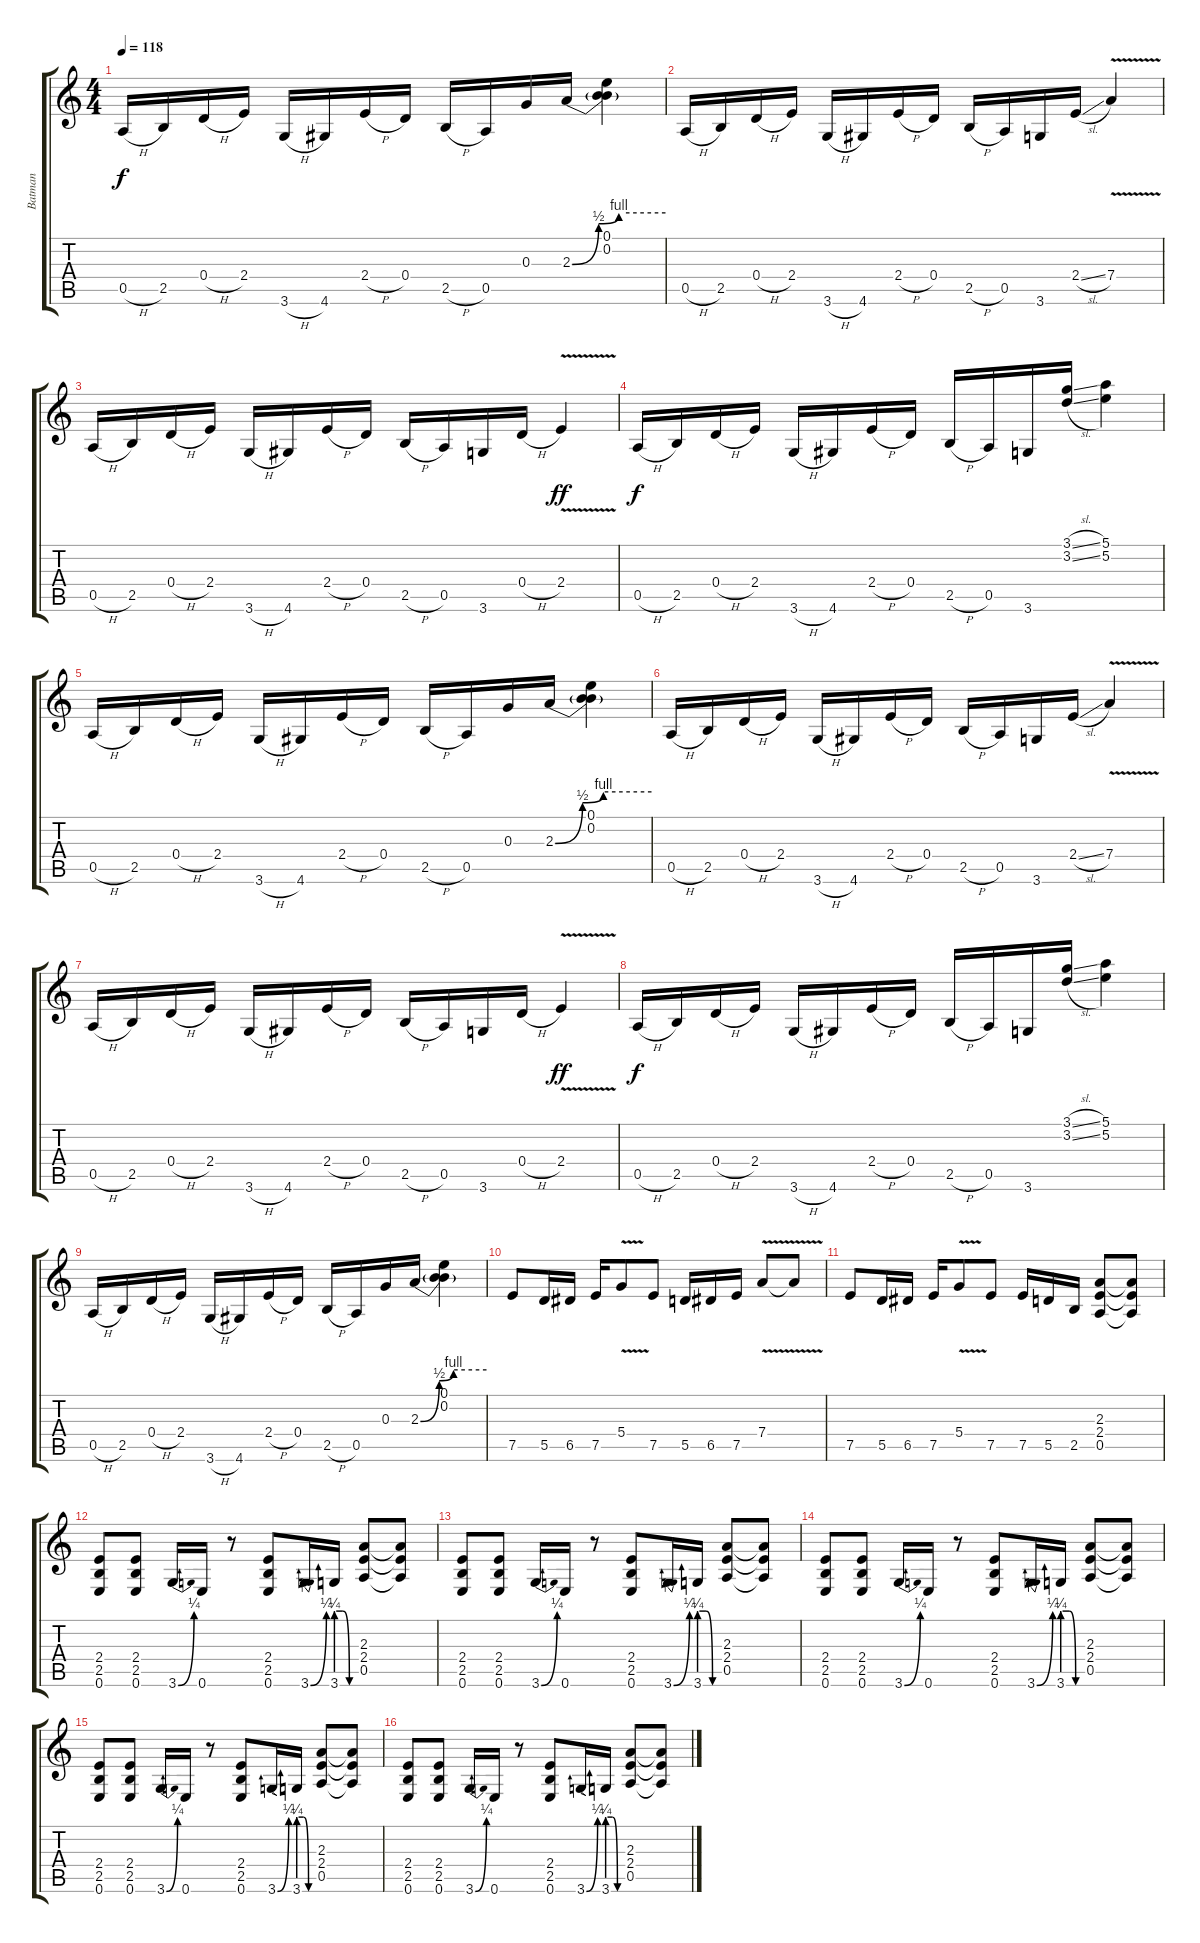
\track ("Batman" "Batman") {instrument overdrivenguitar}
\staff {score tabs}
\tuning (E4 B3 G3 D3 A2 E2) {hide}
\ts (4 4)
\tempo 118
\clef g2
\ks c
0.5{h}.16{dy f} 2.5.16 0.4{h}.16 2.4.16 3.6{h}.16 4.6.16 2.4{h}.16 0.4.16 2.5{h}.16 0.5.16 0.3.16 2.3{be (custom 0 0 17 2 30 4 60 4)}.16 (0.1 0.2 2.3{t}).4 |
0.5{h}.16 2.5.16 0.4{h}.16 2.4.16 3.6{h}.16 4.6.16 2.4{h}.16 0.4.16 2.5{h}.16 0.5.16 3.6.16 2.4{sl}.16 7.4{v}.4 |
0.5{h}.16 2.5.16 0.4{h}.16 2.4.16 3.6{h}.16 4.6.16 2.4{h}.16 0.4.16 2.5{h}.16 0.5.16 3.6.16 0.4{h}.16 2.4{v}.4{dy ff} |
0.5{h}.16{dy f} 2.5.16 0.4{h}.16 2.4.16 3.6{h}.16 4.6.16 2.4{h}.16 0.4.16 2.5{h}.16 0.5.16 3.6.16 (3.1{sl} 3.2{sl}).16 (5.1 5.2).4 |
0.5{h}.16 2.5.16 0.4{h}.16 2.4.16 3.6{h}.16 4.6.16 2.4{h}.16 0.4.16 2.5{h}.16 0.5.16 0.3.16 2.3{be (custom 0 0 17 2 30 4 60 4)}.16 (0.1 0.2 2.3{t}).4 |
0.5{h}.16 2.5.16 0.4{h}.16 2.4.16 3.6{h}.16 4.6.16 2.4{h}.16 0.4.16 2.5{h}.16 0.5.16 3.6.16 2.4{sl}.16 7.4{v}.4 |
0.5{h}.16 2.5.16 0.4{h}.16 2.4.16 3.6{h}.16 4.6.16 2.4{h}.16 0.4.16 2.5{h}.16 0.5.16 3.6.16 0.4{h}.16 2.4{v}.4{dy ff} |
0.5{h}.16{dy f} 2.5.16 0.4{h}.16 2.4.16 3.6{h}.16 4.6.16 2.4{h}.16 0.4.16 2.5{h}.16 0.5.16 3.6.16 (3.1{sl} 3.2{sl}).16 (5.1 5.2).4 |
0.5{h}.16 2.5.16 0.4{h}.16 2.4.16 3.6{h}.16 4.6.16 2.4{h}.16 0.4.16 2.5{h}.16 0.5.16 0.3.16 2.3{be (custom 0 0 17 2 30 4 60 4)}.16 (0.1 0.2 2.3{t}).4 |
7.5.8 5.5.16 6.5.16 7.5.16 5.4{v}.8 7.5.8 5.5.16 6.5.16 7.5.16 7.4{v}.8 7.4{t}.8 |
7.5.8 5.5.16 6.5.16 7.5.16 5.4{v}.8 7.5.8 7.5.16 5.5.16 2.5.16 (2.3 2.4 0.5).8 (2.3{t} 2.4{t} 0.5{t}).8 |
(2.4 2.5 0.6).8 (2.4 2.5 0.6).8 3.6{be (bend 0 0 60 1)}.16 0.6.16 r.8 (2.4 2.5 0.6).8 3.6{be (bend 0 0 60 1)}.16 3.6{be (custom 0 1 20 1 40 0 60 0)}.16 (2.3 2.4 0.5).8 (2.3{t} 2.4{t} 0.5{t}).8 |
(2.4 2.5 0.6).8 (2.4 2.5 0.6).8 3.6{be (bend 0 0 60 1)}.16 0.6.16 r.8 (2.4 2.5 0.6).8 3.6{be (bend 0 0 60 1)}.16 3.6{be (custom 0 1 20 1 40 0 60 0)}.16 (2.3 2.4 0.5).8 (2.3{t} 2.4{t} 0.5{t}).8 |
(2.4 2.5 0.6).8 (2.4 2.5 0.6).8 3.6{be (bend 0 0 60 1)}.16 0.6.16 r.8 (2.4 2.5 0.6).8 3.6{be (bend 0 0 60 1)}.16 3.6{be (custom 0 1 20 1 40 0 60 0)}.16 (2.3 2.4 0.5).8 (2.3{t} 2.4{t} 0.5{t}).8 |
(2.4 2.5 0.6).8 (2.4 2.5 0.6).8 3.6{be (bend 0 0 60 1)}.16 0.6.16 r.8 (2.4 2.5 0.6).8 3.6{be (bend 0 0 60 1)}.16 3.6{be (custom 0 1 20 1 40 0 60 0)}.16 (2.3 2.4 0.5).8 (2.3{t} 2.4{t} 0.5{t}).8 |
(2.4 2.5 0.6).8 (2.4 2.5 0.6).8 3.6{be (bend 0 0 60 1)}.16 0.6.16 r.8 (2.4 2.5 0.6).8 3.6{be (bend 0 0 60 1)}.16 3.6{be (custom 0 1 20 1 40 0 60 0)}.16 (2.3 2.4 0.5).8 (2.3{t} 2.4{t} 0.5{t}).8
